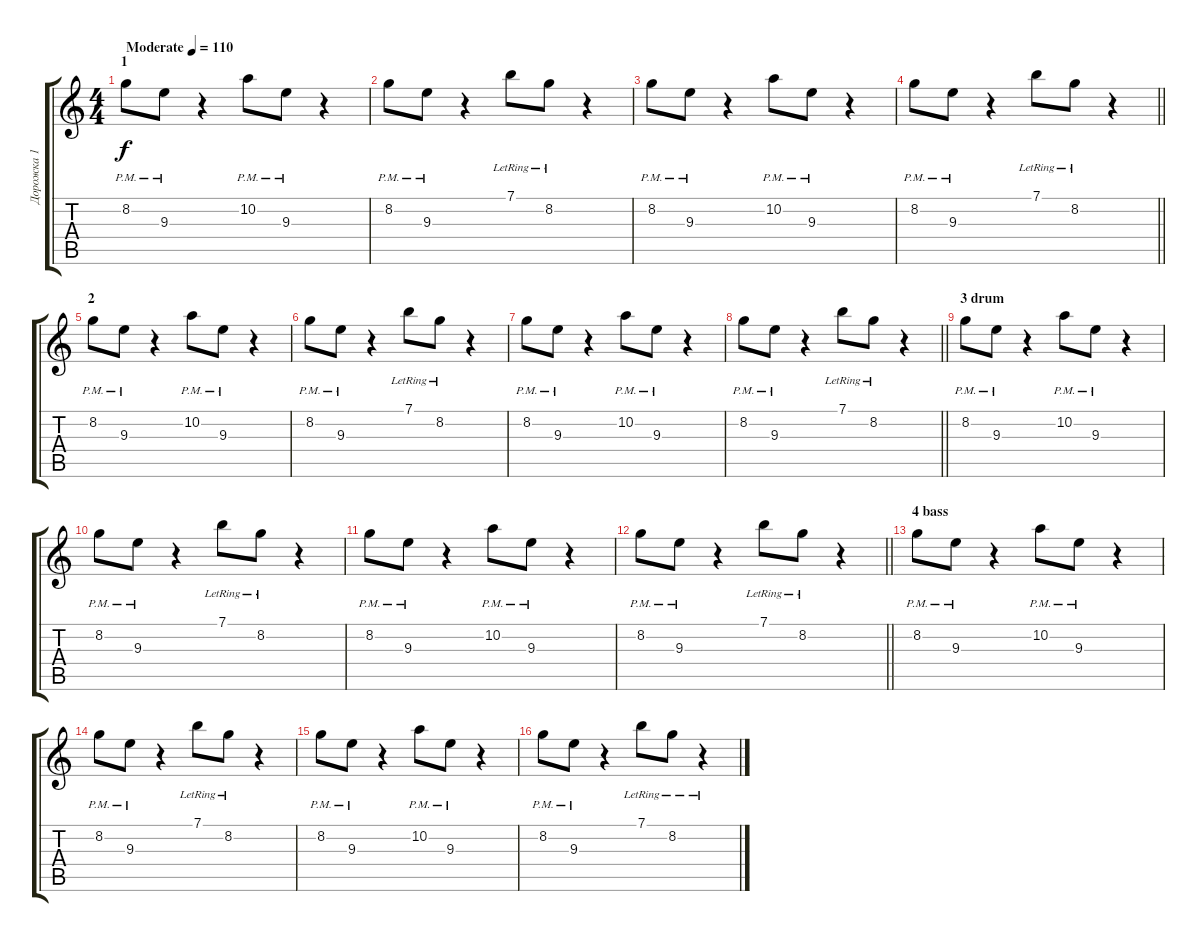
\track ("Дорожка 1" "Дорожка 1") {instrument acousticguitarsteel}
\staff {score tabs}
\tuning (E4 B3 G3 D3 A2 E2) {hide}
\ts (4 4)
\section ("" "1")
\tempo (110 "Moderate")
\clef g2
\ks c
8.2{pm}.8{dy f instrument acousticguitarsteel} 9.3{pm}.8 r.4 10.2{pm}.8 9.3{pm}.8 r.4 |
8.2{pm}.8 9.3{pm}.8 r.4 7.1{lr}.8 8.2{lr}.8 r.4 |
8.2{pm}.8 9.3{pm}.8 r.4 10.2{pm}.8 9.3{pm}.8 r.4 |
\barLineRight lightlight
8.2{pm}.8 9.3{pm}.8 r.4 7.1{lr}.8 8.2{lr}.8 r.4 |
\section ("" "2")
8.2{pm}.8 9.3{pm}.8 r.4 10.2{pm}.8 9.3{pm}.8 r.4 |
8.2{pm}.8 9.3{pm}.8 r.4 7.1{lr}.8 8.2{lr}.8 r.4 |
8.2{pm}.8 9.3{pm}.8 r.4 10.2{pm}.8 9.3{pm}.8 r.4 |
\barLineRight lightlight
8.2{pm}.8 9.3{pm}.8 r.4 7.1{lr}.8 8.2{lr}.8 r.4 |
\section ("" "3 drum")
8.2{pm}.8 9.3{pm}.8 r.4 10.2{pm}.8 9.3{pm}.8 r.4 |
8.2{pm}.8 9.3{pm}.8 r.4 7.1{lr}.8 8.2{lr}.8 r.4 |
8.2{pm}.8 9.3{pm}.8 r.4 10.2{pm}.8 9.3{pm}.8 r.4 |
\barLineRight lightlight
8.2{pm}.8 9.3{pm}.8 r.4 7.1{lr}.8 8.2{lr}.8 r.4 |
\section ("" "4 bass")
8.2{pm}.8 9.3{pm}.8 r.4 10.2{pm}.8 9.3{pm}.8 r.4 |
8.2{pm}.8 9.3{pm}.8 r.4 7.1{lr}.8 8.2{lr}.8 r.4 |
8.2{pm}.8 9.3{pm}.8 r.4 10.2{pm}.8 9.3{pm}.8 r.4 |
8.2{pm}.8 9.3{pm}.8 r.4 7.1{lr}.8 8.2{lr}.8 r.4
